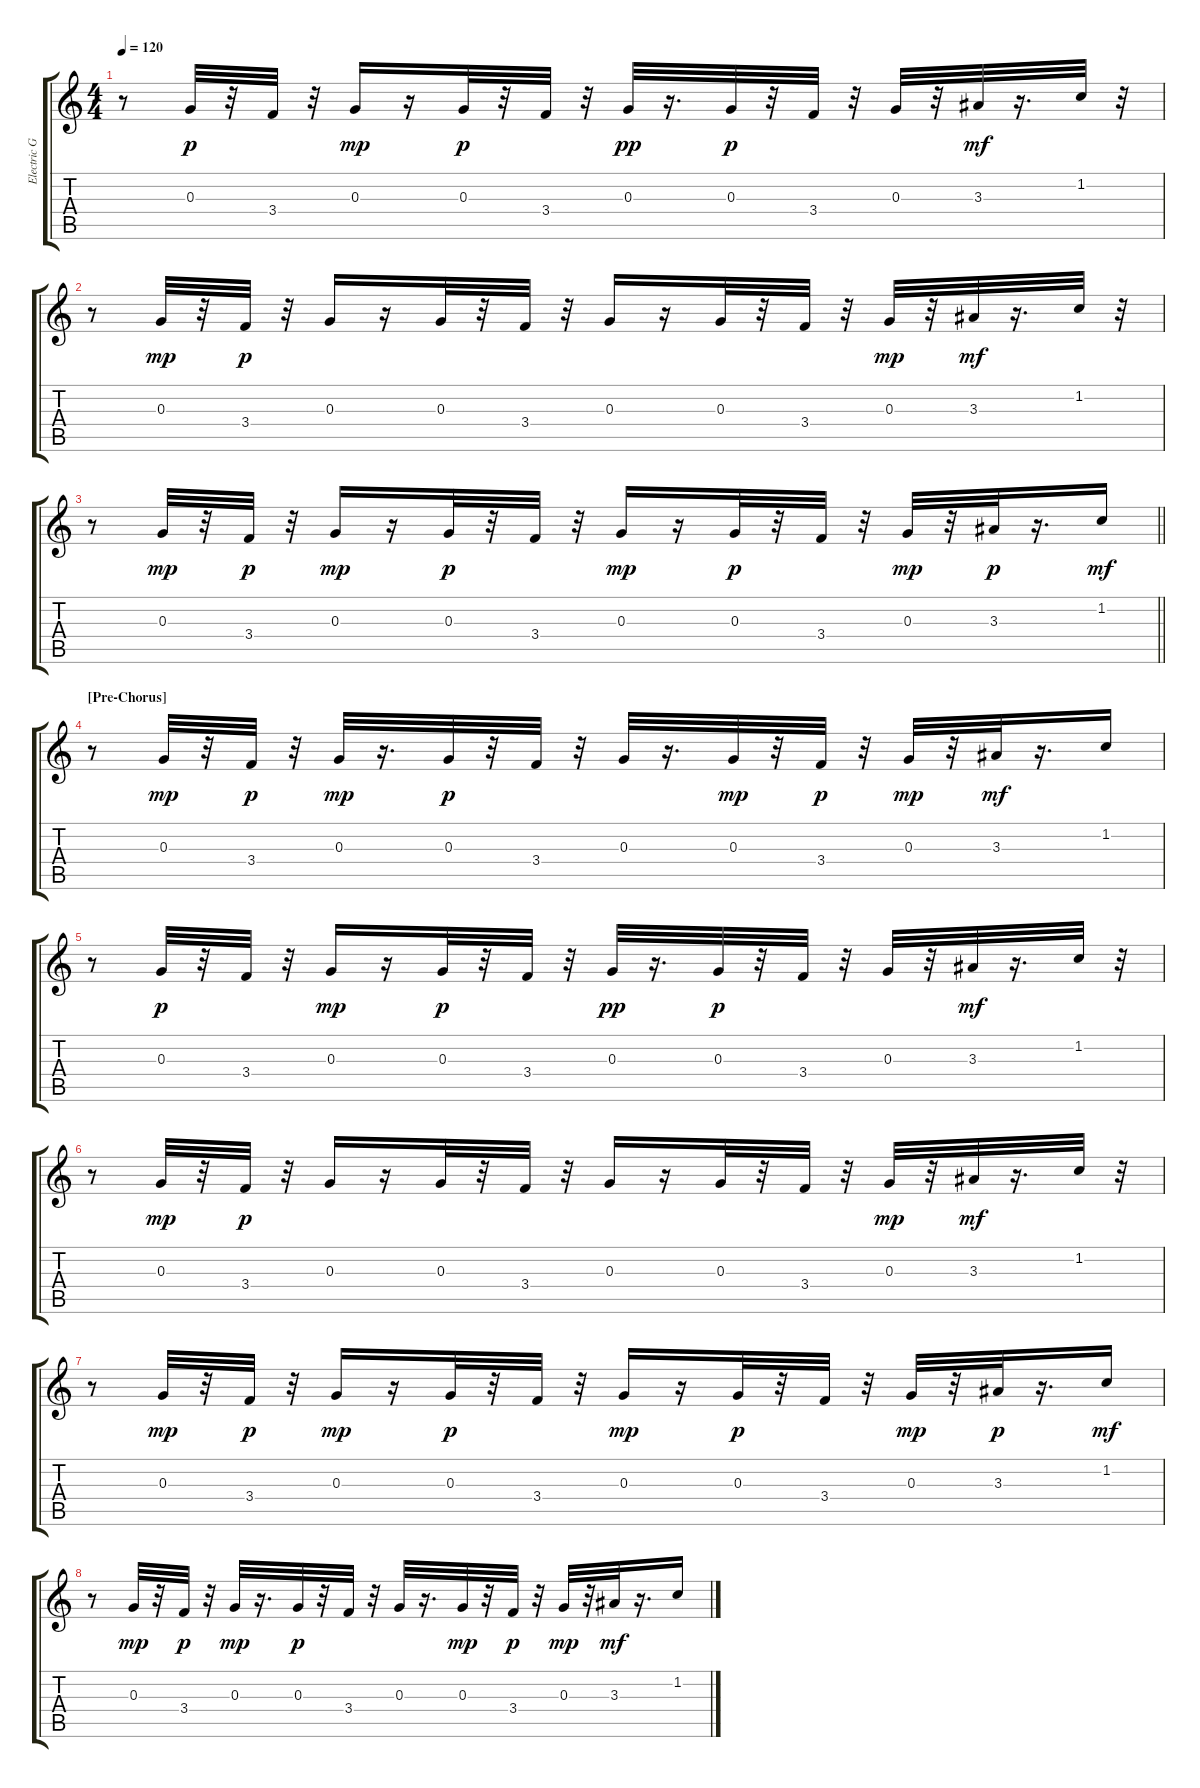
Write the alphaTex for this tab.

\track ("Electric Guitar" "Electric G") {instrument electricguitarmuted}
\staff {score tabs}
\tuning (E4 B3 G3 D3 A2 E2) {hide}
\ts (4 4)
\tempo 120
\clef g2
\ks c
r.8{dy mf} 0.3.32{dy p} r.32 3.4.32 r.32 0.3.16{dy mp} r.16 0.3.32{dy p} r.32 3.4.32 r.32 0.3.32{dy pp} r.16{d} 0.3.32{dy p} r.32 3.4.32 r.32 0.3.32 r.32 3.3.32{dy mf} r.16{d} 1.2.32 r.32 |
r.8 0.3.32{dy mp} r.32 3.4.32{dy p} r.32 0.3.16 r.16 0.3.32 r.32 3.4.32 r.32 0.3.16 r.16 0.3.32 r.32 3.4.32 r.32 0.3.32{dy mp} r.32 3.3.32{dy mf} r.16{d} 1.2.32 r.32 |
\barLineRight lightlight
r.8 0.3.32{dy mp} r.32 3.4.32{dy p} r.32 0.3.16{dy mp} r.16 0.3.32{dy p} r.32 3.4.32 r.32 0.3.16{dy mp} r.16 0.3.32{dy p} r.32 3.4.32 r.32 0.3.32{dy mp} r.32 3.3.32{dy p} r.16{d} 1.2.16{dy mf} |
\section ("" "[Pre-Chorus]")
r.8 0.3.32{dy mp} r.32 3.4.32{dy p} r.32 0.3.32{dy mp} r.16{d} 0.3.32{dy p} r.32 3.4.32 r.32 0.3.32 r.16{d} 0.3.32{dy mp} r.32 3.4.32{dy p} r.32 0.3.32{dy mp} r.32 3.3.32{dy mf} r.16{d} 1.2.16 |
r.8 0.3.32{dy p} r.32 3.4.32 r.32 0.3.16{dy mp} r.16 0.3.32{dy p} r.32 3.4.32 r.32 0.3.32{dy pp} r.16{d} 0.3.32{dy p} r.32 3.4.32 r.32 0.3.32 r.32 3.3.32{dy mf} r.16{d} 1.2.32 r.32 |
r.8 0.3.32{dy mp} r.32 3.4.32{dy p} r.32 0.3.16 r.16 0.3.32 r.32 3.4.32 r.32 0.3.16 r.16 0.3.32 r.32 3.4.32 r.32 0.3.32{dy mp} r.32 3.3.32{dy mf} r.16{d} 1.2.32 r.32 |
r.8 0.3.32{dy mp} r.32 3.4.32{dy p} r.32 0.3.16{dy mp} r.16 0.3.32{dy p} r.32 3.4.32 r.32 0.3.16{dy mp} r.16 0.3.32{dy p} r.32 3.4.32 r.32 0.3.32{dy mp} r.32 3.3.32{dy p} r.16{d} 1.2.16{dy mf} |
r.8 0.3.32{dy mp} r.32 3.4.32{dy p} r.32 0.3.32{dy mp} r.16{d} 0.3.32{dy p} r.32 3.4.32 r.32 0.3.32 r.16{d} 0.3.32{dy mp} r.32 3.4.32{dy p} r.32 0.3.32{dy mp} r.32 3.3.32{dy mf} r.16{d} 1.2.16
